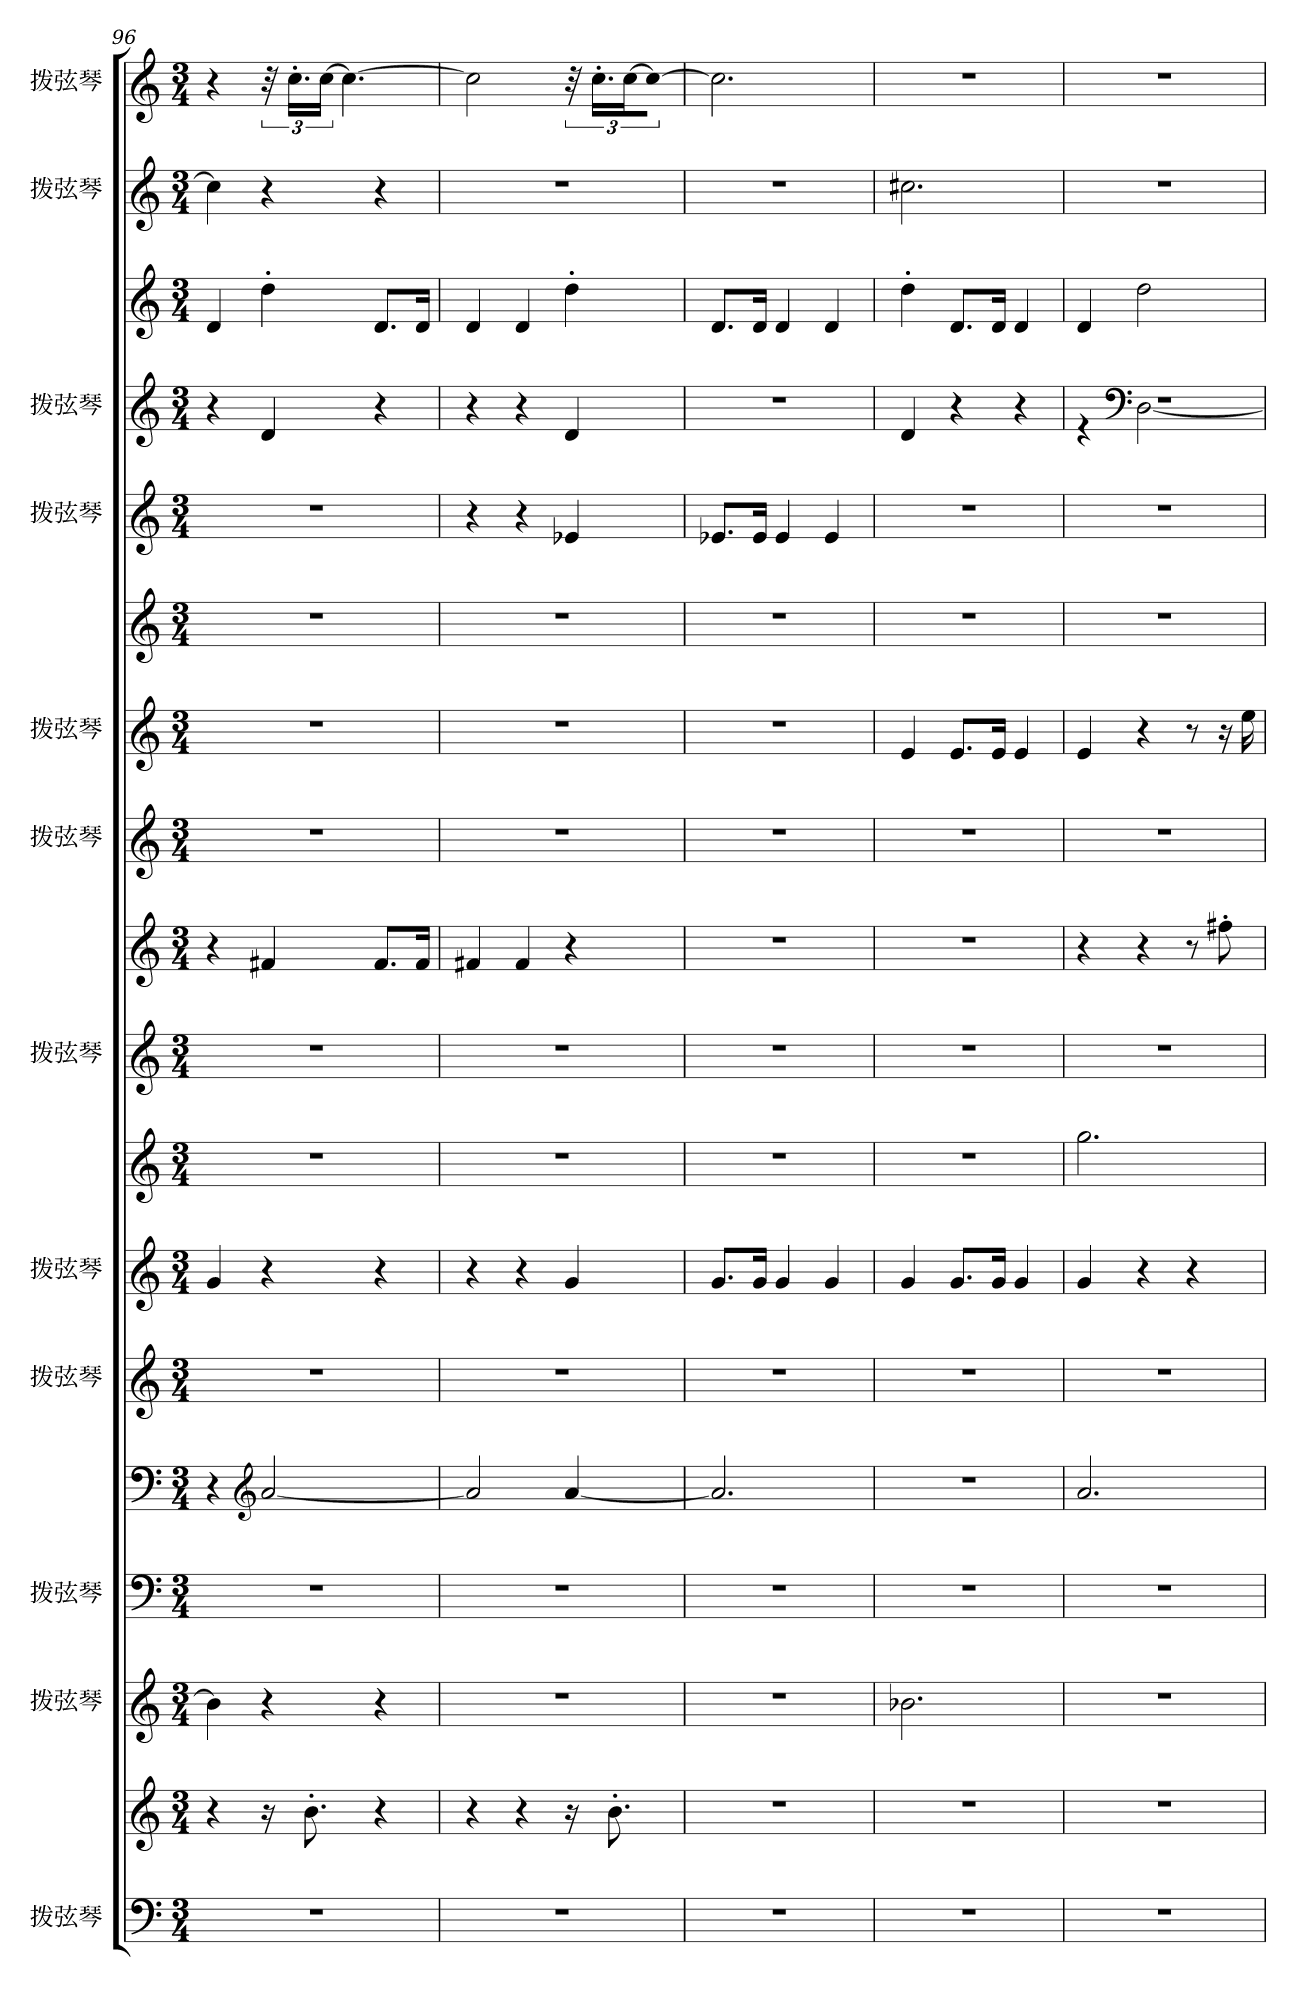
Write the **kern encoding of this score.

**kern	**kern	**kern	**kern	**kern	**kern	**kern	**kern	**kern	**kern	**kern	**kern	**kern	**kern	**kern	**kern	**kern	**kern
*part12	*part12	*part11	*part10	*part10	*part9	*part8	*part8	*part7	*part7	*part6	*part5	*part5	*part4	*part3	*part3	*part2	*part1
*staff18	*staff17	*staff16	*staff15	*staff14	*staff13	*staff12	*staff11	*staff10	*staff9	*staff8	*staff7	*staff6	*staff5	*staff4	*staff3	*staff2	*staff1
*I"拨弦琴	*	*I"拨弦琴	*I"拨弦琴	*	*I"拨弦琴	*I"拨弦琴	*	*I"拨弦琴	*	*I"拨弦琴	*I"拨弦琴	*	*I"拨弦琴	*I"拨弦琴	*	*I"拨弦琴	*I"拨弦琴
*clefF4	*clefG2	*clefG2	*clefF4	*clefF4	*clefG2	*clefG2	*clefG2	*clefG2	*clefG2	*clefG2	*clefG2	*clefG2	*clefG2	*clefG2	*clefG2	*clefG2	*clefG2
*k[]	*k[]	*k[]	*k[]	*k[]	*k[]	*k[]	*k[]	*k[]	*k[]	*k[]	*k[]	*k[]	*k[]	*k[]	*k[]	*k[]	*k[]
*M3/4	*M3/4	*M3/4	*M3/4	*M3/4	*M3/4	*M3/4	*M3/4	*M3/4	*M3/4	*M3/4	*M3/4	*M3/4	*M3/4	*M3/4	*M3/4	*M3/4	*M3/4
=96	=96	=96	=96	=96	=96	=96	=96	=96	=96	=96	=96	=96	=96	=96	=96	=96	=96
2.r	4r	4b-\]	2.r	4r	2.r	4g/	2.r	2.r	4r	2.r	2.r	2.r	2.r	4r	4d/	4cc#\]	4r
*	*	*	*	*clefG2	*	*	*	*	*	*	*	*	*	*	*	*	*
.	16r	4r	.	[2a/	.	4r	.	.	4f#X/	.	.	.	.	4d/	4dd'\	4r	48r
.	.	.	.	.	.	.	.	.	.	.	.	.	.	.	.	.	24.cc'\LL
.	8.b'\	.	.	.	.	.	.	.	.	.	.	.	.	.	.	.	.
.	.	.	.	.	.	.	.	.	.	.	.	.	.	.	.	.	[24cc\JJ
.	.	.	.	.	.	.	.	.	.	.	.	.	.	.	.	.	4.cc\_
.	4r	4r	.	.	.	4r	.	.	8.f#/L	.	.	.	.	4r	8.d/L	4r	.
.	.	.	.	.	.	.	.	.	16f#/Jk	.	.	.	.	.	16d/Jk	.	.
=97	=97	=97	=97	=97	=97	=97	=97	=97	=97	=97	=97	=97	=97	=97	=97	=97	=97
2.r	4r	2.r	2.r	2a/]	2.r	4r	2.r	2.r	4f#X/	2.r	2.r	2.r	4r	4r	4d/	2.r	2cc\]
.	4r	.	.	.	.	4r	.	.	4f#/	.	.	.	4r	4r	4d/	.	.
.	16r	.	.	[4a/	.	4g/	.	.	4r	.	.	.	4e-X/	4d/	4dd'\	.	48r
.	.	.	.	.	.	.	.	.	.	.	.	.	.	.	.	.	24.cc'\LL
.	8.b'\	.	.	.	.	.	.	.	.	.	.	.	.	.	.	.	.
.	.	.	.	.	.	.	.	.	.	.	.	.	.	.	.	.	[24cc\J
.	.	.	.	.	.	.	.	.	.	.	.	.	.	.	.	.	8cc\J_
!!LO:PB:g=z
=98	=98	=98	=98	=98	=98	=98	=98	=98	=98	=98	=98	=98	=98	=98	=98	=98	=98
2.r	2.r	2.r	2.r	2.a/]	2.r	8.g/L	2.r	2.r	2.r	2.r	2.r	2.r	8.e-X/L	2.r	8.d/L	2.r	2.cc\]
.	.	.	.	.	.	16g/Jk	.	.	.	.	.	.	16e-/Jk	.	16d/Jk	.	.
.	.	.	.	.	.	4g/	.	.	.	.	.	.	4e-/	.	4d/	.	.
.	.	.	.	.	.	4g/	.	.	.	.	.	.	4e-/	.	4d/	.	.
=99	=99	=99	=99	=99	=99	=99	=99	=99	=99	=99	=99	=99	=99	=99	=99	=99	=99
2.r	2.r	2.b-X\	2.r	2.r	2.r	4g/	2.r	2.r	2.r	2.r	4e/	2.r	2.r	4d/	4dd'\	2.cc#X\	2.r
.	.	.	.	.	.	8.g/L	.	.	.	.	8.e/L	.	.	4r	8.d/L	.	.
.	.	.	.	.	.	16g/Jk	.	.	.	.	16e/Jk	.	.	.	16d/Jk	.	.
.	.	.	.	.	.	4g/	.	.	.	.	4e/	.	.	4r	4d/	.	.
=100	=100	=100	=100	=100	=100	=100	=100	=100	=100	=100	=100	=100	=100	=100	=100	=100	=100
*	*	*	*	*	*	*	*	*	*	*	*	*	*	*^	*	*	*
2.r	2.r	2.r	2.r	2.a/	2.r	4g/	2.gg\	2.r	4r	2.r	4e/	2.r	2.r	2.r	4r	4d/	2.r	2.r
*	*	*	*	*	*	*	*	*	*	*	*	*	*	*clefF4	*	*	*	*
.	.	.	.	.	.	4r	.	.	4r	.	4r	.	.	.	[2D\	2dd\	.	.
.	.	.	.	.	.	4r	.	.	8r	.	8r	.	.	.	.	.	.	.
.	.	.	.	.	.	.	.	.	8ff#X'\	.	16r	.	.	.	.	.	.	.
.	.	.	.	.	.	.	.	.	.	.	16ee\	.	.	.	.	.	.	.
*	*	*	*	*	*	*	*	*	*	*	*	*	*	*v	*v	*	*	*
=	=	=	=	=	=	=	=	=	=	=	=	=	=	=	=	=	=
*-	*-	*-	*-	*-	*-	*-	*-	*-	*-	*-	*-	*-	*-	*-	*-	*-	*-
